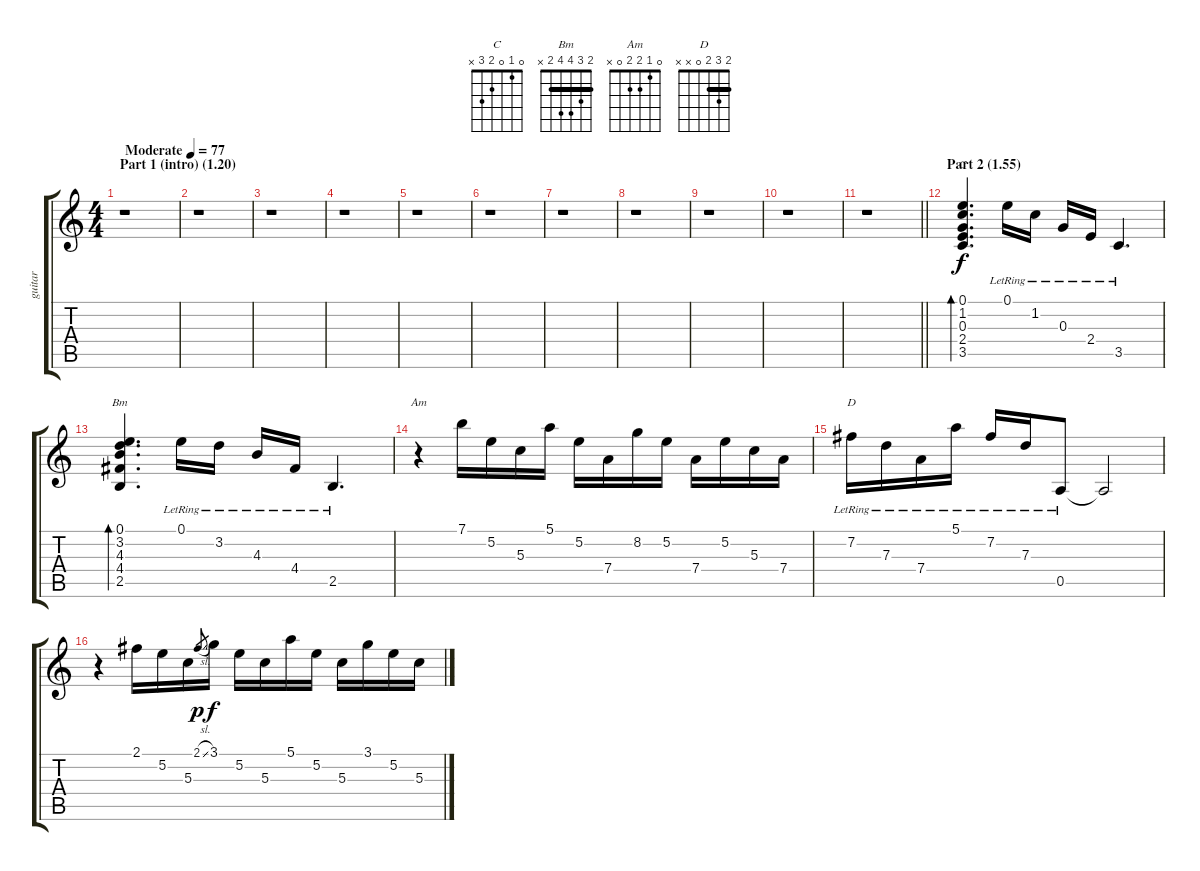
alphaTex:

\track ("guitar" "guitar") {instrument acousticguitarsteel}
\staff {score tabs}
\tuning (E4 B3 G3 D3 A2 E2) {hide}
\chord ("C" 0 1 0 2 3 x)
\chord ("Bm" 2 3 4 4 2 x) {barre 2}
\chord ("Am" 0 1 2 2 0 x)
\chord ("D" 2 3 2 0 x x) {barre 2}
\ts (4 4)
\section ("" "Part 1 (intro) (1.20)")
\tempo (77 "Moderate")
\clef g2
\ks c
r.1{dy f instrument acousticguitarsteel} |
r.1 |
r.1 |
r.1 |
r.1 |
r.1 |
r.1 |
r.1 |
r.1 |
r.1 |
\barLineRight lightlight
r.1 |
\section ("" "Part 2 (1.55)")
(0.1 1.2 0.3 2.4 3.5).4{d bd 120 ch "C"} 0.1{lr}.16 1.2{lr}.16 0.3{lr}.16 2.4{lr}.16 3.5{lr}.4{d} |
(0.1 3.2 4.3 4.4 2.5).4{d bd 120 ch "Bm"} 0.1{lr}.16 3.2{lr}.16 4.3{lr}.16 4.4{lr}.16 2.5{lr}.4{d} |
r.4{ch "Am"} 7.1.16 5.2.16 5.3.16 5.1.16 5.2.16 7.4.16 8.2.16 5.2.16 7.4.16 5.2.16 5.3.16 7.4.16 |
7.2{lr}.16{ch "D"} 7.3{lr}.16 7.4{lr}.16 5.1{lr}.16 7.2{lr}.16 7.3{lr}.16 0.5{lr}.8 0.5{t}.2 |
r.4 2.1.16 5.2.16 5.3.16 2.1{sl}.8{gr dy p} 3.1.16{dy f} 5.2.16 5.3.16 5.1.16 5.2.16 5.3.16 3.1.16 5.2.16 5.3.16
